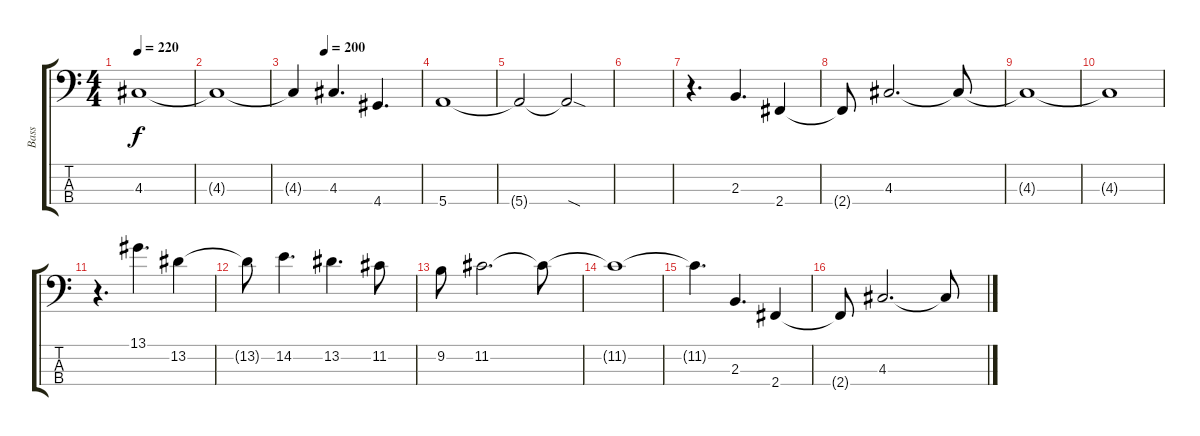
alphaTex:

\track ("Bass" "Bass") {instrument electricbasspick}
\staff {score tabs}
\tuning (G2 D2 A1 E1) {hide}
\ts (4 4)
\tempo 220
\clef f4
\ks c
4.3{t}.1{dy f} |
4.3{t}.1 |
\tempo (200 0.25)
4.3{t}.4 4.3.4{d} 4.4.4{d} |
5.4.1 |
5.4{t}.2 5.4{sod t}.2 |
|
r.4{d} 2.3.4{d} 2.4.4 |
2.4{t}.8 4.3.2{d} 4.3{t}.8 |
4.3{t}.1 |
4.3{t}.1 |
r.4{d} 13.1.4{d} 13.2.4 |
13.2{t}.8 14.2.4{d} 13.2.4{d} 11.2.8 |
9.2.8 11.2.2{d} 11.2{t}.8 |
11.2{t}.1 |
11.2{t}.4{d} 2.3.4{d} 2.4.4 |
2.4{t}.8 4.3.2{d} 4.3{t}.8
